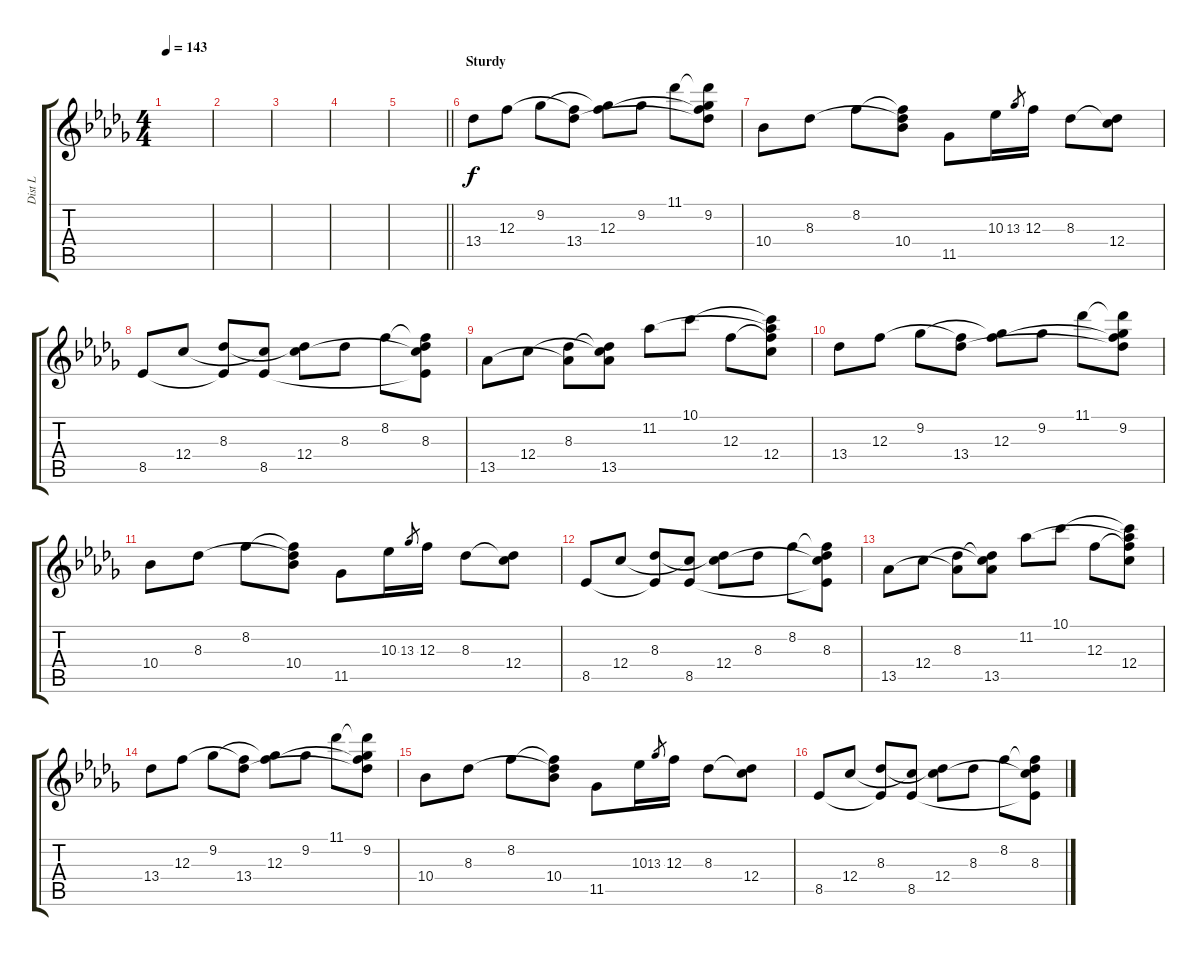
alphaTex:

\track ("Dist L" "Dist L") {instrument distortionguitar}
\staff {score tabs}
\tuning (D4 A3 F3 C3 G2 C2) {hide}
\ts (4 4)
\tempo 143
\clef g2
\ks db
|
|
|
|
\barLineRight lightlight
|
\section ("" "Sturdy")
13.4.8 12.3.8 9.2.8 (12.3{t} 13.4).8 (9.2{t} 12.3).8 9.2.8 11.1.8 (11.1{t} 9.2 12.3{t} 13.4{t}).8 |
10.4.8 8.3.8 8.2.8 (8.2{t} 8.3{t} 10.4).8 11.5.8 10.3.16 13.3.8{gr} 12.3.16 8.3.8 (8.3{t} 12.4).8 |
8.5.8 12.4.8 (8.3 8.5{t}).8 (12.4{t} 8.5).8 (8.3{t} 12.4).8 8.3.8 8.2.8 (8.2{t} 8.3 12.4{t} 8.5{t}).8 |
13.5.8 12.4.8 (8.3 13.5{t}).8 (8.3{t} 12.4{t} 13.5).8 11.2.8 10.1.8 12.3.8 (10.1{t} 11.2{t} 12.3{t} 12.4).8 |
13.4.8 12.3.8 9.2.8 (12.3{t} 13.4).8 (9.2{t} 12.3).8 9.2.8 11.1.8 (11.1{t} 9.2 12.3{t} 13.4{t}).8 |
10.4.8 8.3.8 8.2.8 (8.2{t} 8.3{t} 10.4).8 11.5.8 10.3.16 13.3.8{gr} 12.3.16 8.3.8 (8.3{t} 12.4).8 |
8.5.8 12.4.8 (8.3 8.5{t}).8 (12.4{t} 8.5).8 (8.3{t} 12.4).8 8.3.8 8.2.8 (8.2{t} 8.3 12.4{t} 8.5{t}).8 |
13.5.8 12.4.8 (8.3 13.5{t}).8 (8.3{t} 12.4{t} 13.5).8 11.2.8 10.1.8 12.3.8 (10.1{t} 11.2{t} 12.3{t} 12.4).8 |
13.4.8 12.3.8 9.2.8 (12.3{t} 13.4).8 (9.2{t} 12.3).8 9.2.8 11.1.8 (11.1{t} 9.2 12.3{t} 13.4{t}).8 |
10.4.8 8.3.8 8.2.8 (8.2{t} 8.3{t} 10.4).8 11.5.8 10.3.16 13.3.8{gr} 12.3.16 8.3.8 (8.3{t} 12.4).8 |
8.5.8 12.4.8 (8.3 8.5{t}).8 (12.4{t} 8.5).8 (8.3{t} 12.4).8 8.3.8 8.2.8 (8.2{t} 8.3 12.4{t} 8.5{t}).8
